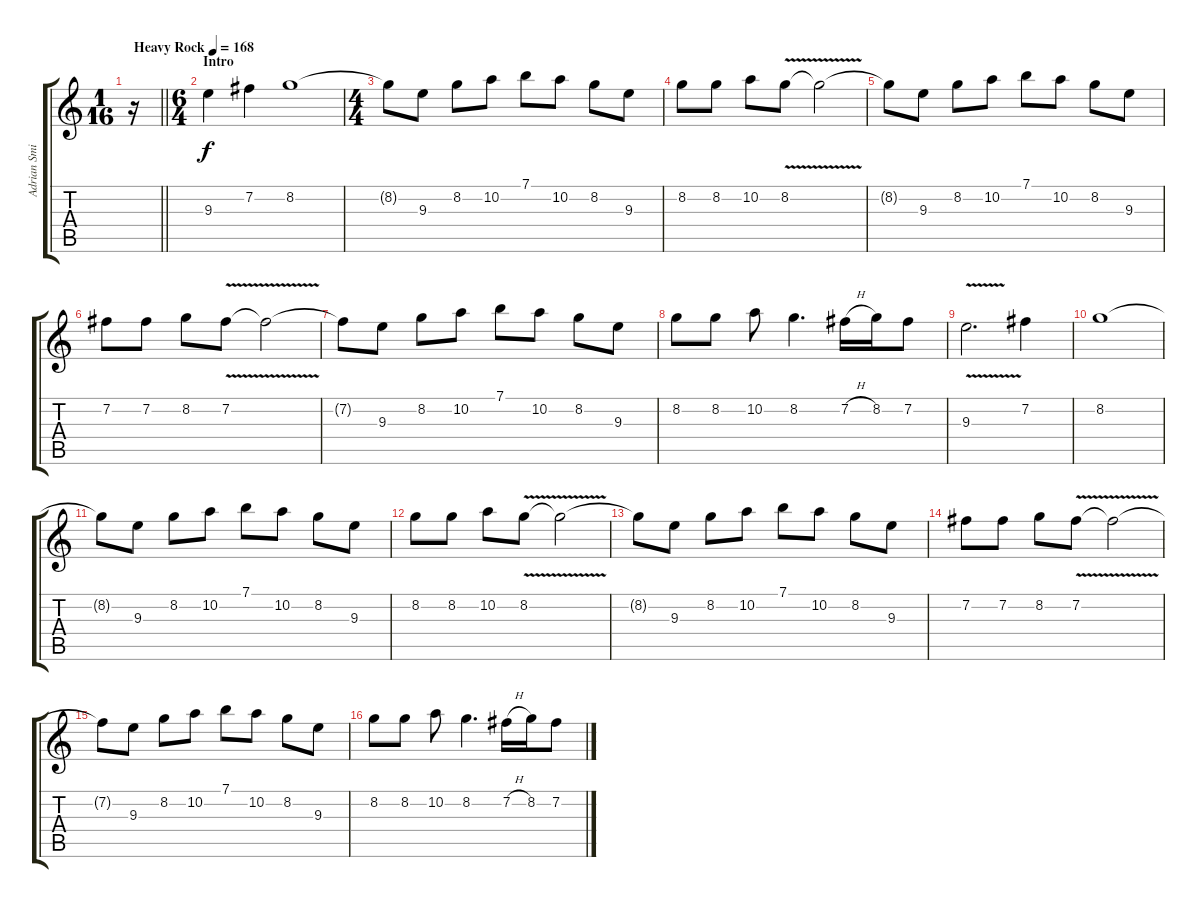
\track ("Adrian Smith" "Adrian Smi") {instrument distortionguitar}
\staff {score tabs}
\tuning (E4 B3 G3 D3 A2 E2) {hide}
\ts (1 16)
\tempo (168 "Heavy Rock")
\clef g2
\barLineRight lightlight
\ks c
r.16{dy f instrument distortionguitar} |
\ts (6 4)
\section ("" "Intro")
9.3.4 7.2.4 8.2.1 |
\ts (4 4)
8.2{t}.8 9.3.8 8.2.8 10.2.8 7.1.8 10.2.8 8.2.8 9.3.8 |
8.2.8 8.2.8 10.2.8 8.2{v}.8 8.2{t}.2 |
8.2{t}.8 9.3.8 8.2.8 10.2.8 7.1.8 10.2.8 8.2.8 9.3.8 |
7.2.8 7.2.8 8.2.8 7.2{v}.8 7.2{t}.2 |
7.2{t}.8 9.3.8 8.2.8 10.2.8 7.1.8 10.2.8 8.2.8 9.3.8 |
8.2.8 8.2.8 10.2.8 8.2.4{d} 7.2{h}.16 8.2.16 7.2.8 |
9.3{v}.2{d} 7.2.4 |
8.2.1 |
8.2{t}.8 9.3.8 8.2.8 10.2.8 7.1.8 10.2.8 8.2.8 9.3.8 |
8.2.8 8.2.8 10.2.8 8.2{v}.8 8.2{t}.2 |
8.2{t}.8 9.3.8 8.2.8 10.2.8 7.1.8 10.2.8 8.2.8 9.3.8 |
7.2.8 7.2.8 8.2.8 7.2{v}.8 7.2{t}.2 |
7.2{t}.8 9.3.8 8.2.8 10.2.8 7.1.8 10.2.8 8.2.8 9.3.8 |
8.2.8 8.2.8 10.2.8 8.2.4{d} 7.2{h}.16 8.2.16 7.2.8
